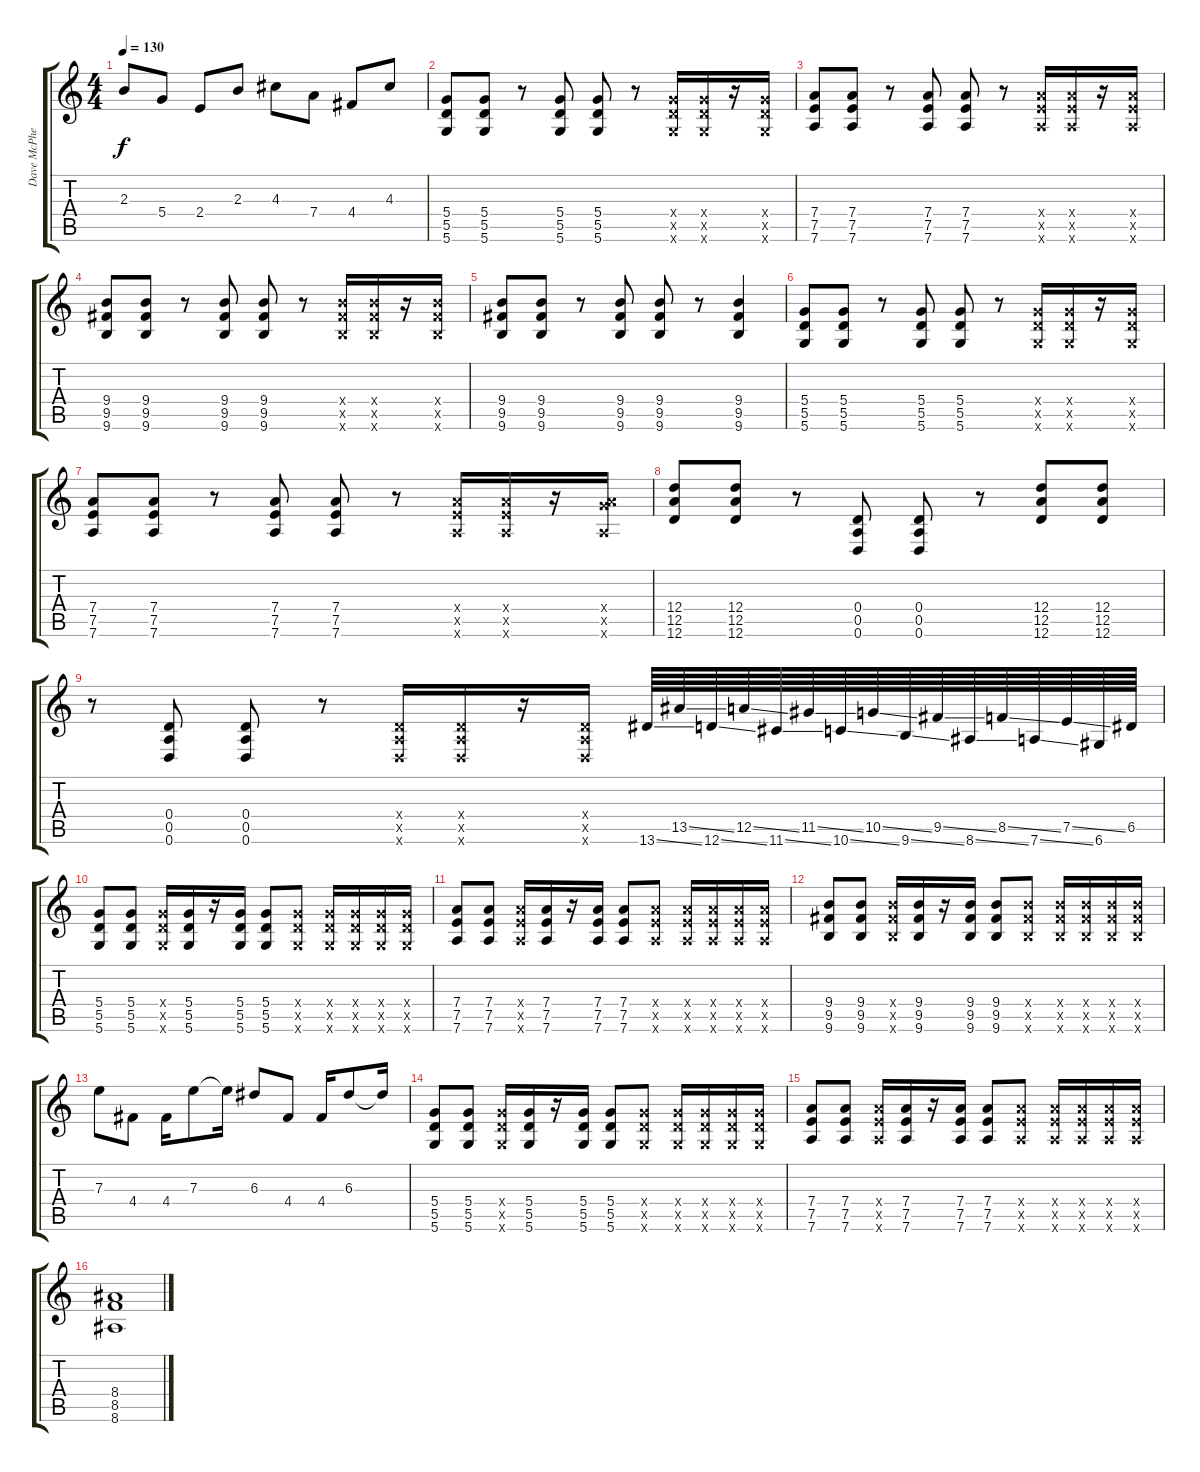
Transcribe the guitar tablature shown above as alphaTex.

\track ("Dave McPherson" "Dave McPhe") {instrument distortionguitar}
\staff {score tabs}
\tuning (E4 B3 A3 D3 A2 D2) {hide}
\ts (4 4)
\tempo 130
\clef g2
\ks c
2.3.8{dy f} 5.4.8 2.4.8 2.3.8 4.3.8 7.4.8 4.4.8 4.3.8 |
(5.4 5.5 5.6).8 (5.4 5.5 5.6).8 r.8 (5.4 5.5 5.6).8 (5.4 5.5 5.6).8 r.8 (5.4{x} 5.5{x} 5.6{x}).16 (5.4{x} 5.5{x} 5.6{x}).16 r.16 (5.4{x} 5.5{x} 5.6{x}).16 |
(7.4 7.5 7.6).8 (7.4 7.5 7.6).8 r.8 (7.4 7.5 7.6).8 (7.4 7.5 7.6).8 r.8 (7.4{x} 7.5{x} 7.6{x}).16 (7.4{x} 7.5{x} 7.6{x}).16 r.16 (7.4{x} 7.5{x} 7.6{x}).16 |
(9.4 9.5 9.6).8 (9.4 9.5 9.6).8 r.8 (9.4 9.5 9.6).8 (9.4 9.5 9.6).8 r.8 (9.4{x} 9.5{x} 9.6{x}).16 (9.4{x} 9.5{x} 9.6{x}).16 r.16 (9.4{x} 9.5{x} 9.6{x}).16 |
(9.4 9.5 9.6).8 (9.4 9.5 9.6).8 r.8 (9.4 9.5 9.6).8 (9.4 9.5 9.6).8 r.8 (9.4 9.5 9.6).4 |
(5.4 5.5 5.6).8 (5.4 5.5 5.6).8 r.8 (5.4 5.5 5.6).8 (5.4 5.5 5.6).8 r.8 (5.4{x} 5.5{x} 5.6{x}).16 (5.4{x} 5.5{x} 5.6{x}).16 r.16 (5.4{x} 5.5{x} 5.6{x}).16 |
(7.4 7.5 7.6).8 (7.4 7.5 7.6).8 r.8 (7.4 7.5 7.6).8 (7.4 7.5 7.6).8 r.8 (7.4{x} 7.5{x} 7.6{x}).16 (7.4{x} 7.5{x} 7.6{x}).16 r.16 (7.4{x} 10.5{x} 7.6{x}).16 |
(12.4 12.5 12.6).8 (12.4 12.5 12.6).8 r.8 (0.4 0.5 0.6).8 (0.4 0.5 0.6).8 r.8 (12.4 12.5 12.6).8 (12.4 12.5 12.6).8 |
r.8 (0.4 0.5 0.6).8 (0.4 0.5 0.6).8 r.8 (0.4{x} 0.5{x} 0.6{x}).16 (0.4{x} 0.5{x} 0.6{x}).16 r.16 (0.4{x} 0.5{x} 0.6{x}).16 13.6{ss}.64 13.5{ss}.64 12.6{ss}.64 12.5{ss}.64 11.6{ss}.64 11.5{ss}.64 10.6{ss}.64 10.5{ss}.64 9.6{ss}.64 9.5{ss}.64 8.6{ss}.64 8.5{ss}.64 7.6{ss}.64 7.5{ss}.64 6.6.64 6.5.64 |
(5.4 5.5 5.6).8 (5.4 5.5 5.6).8 (5.4{x} 5.5{x} 5.6{x}).16 (5.4 5.5 5.6).16 r.16 (5.4 5.5 5.6).16 (5.4 5.5 5.6).8 (5.4{x} 5.5{x} 5.6{x}).8 (5.4{x} 5.5{x} 5.6{x}).16 (5.4{x} 5.5{x} 5.6{x}).16 (5.4{x} 5.5{x} 5.6{x}).16 (5.4{x} 5.5{x} 5.6{x}).16 |
(7.4 7.5 7.6).8 (7.4 7.5 7.6).8 (7.4{x} 7.5{x} 7.6{x}).16 (7.4 7.5 7.6).16 r.16 (7.4 7.5 7.6).16 (7.4 7.5 7.6).8 (7.4{x} 7.5{x} 7.6{x}).8 (7.4{x} 7.5{x} 7.6{x}).16 (7.4{x} 7.5{x} 7.6{x}).16 (7.4{x} 7.5{x} 7.6{x}).16 (7.4{x} 7.5{x} 7.6{x}).16 |
(9.4 9.5 9.6).8 (9.4 9.5 9.6).8 (9.4{x} 9.5{x} 9.6{x}).16 (9.4 9.5 9.6).16 r.16 (9.4 9.5 9.6).16 (9.4 9.5 9.6).8 (9.4{x} 9.5{x} 9.6{x}).8 (9.4{x} 9.5{x} 9.6{x}).16 (9.4{x} 9.5{x} 9.6{x}).16 (9.4{x} 9.5{x} 9.6{x}).16 (9.4{x} 9.5{x} 9.6{x}).16 |
7.3.8 4.4.8 4.4.16 7.3.8 7.3{t}.16 6.3.8 4.4.8 4.4.16 6.3.8 6.3{t}.16 |
(5.4 5.5 5.6).8 (5.4 5.5 5.6).8 (5.4{x} 5.5{x} 5.6{x}).16 (5.4 5.5 5.6).16 r.16 (5.4 5.5 5.6).16 (5.4 5.5 5.6).8 (5.4{x} 5.5{x} 5.6{x}).8 (5.4{x} 5.5{x} 5.6{x}).16 (5.4{x} 5.5{x} 5.6{x}).16 (5.4{x} 5.5{x} 5.6{x}).16 (5.4{x} 5.5{x} 5.6{x}).16 |
(7.4 7.5 7.6).8 (7.4 7.5 7.6).8 (7.4{x} 7.5{x} 7.6{x}).16 (7.4 7.5 7.6).16 r.16 (7.4 7.5 7.6).16 (7.4 7.5 7.6).8 (7.4{x} 7.5{x} 7.6{x}).8 (7.4{x} 7.5{x} 7.6{x}).16 (7.4{x} 7.5{x} 7.6{x}).16 (7.4{x} 7.5{x} 7.6{x}).16 (7.4{x} 7.5{x} 7.6{x}).16 |
(8.4 8.5 8.6).1
